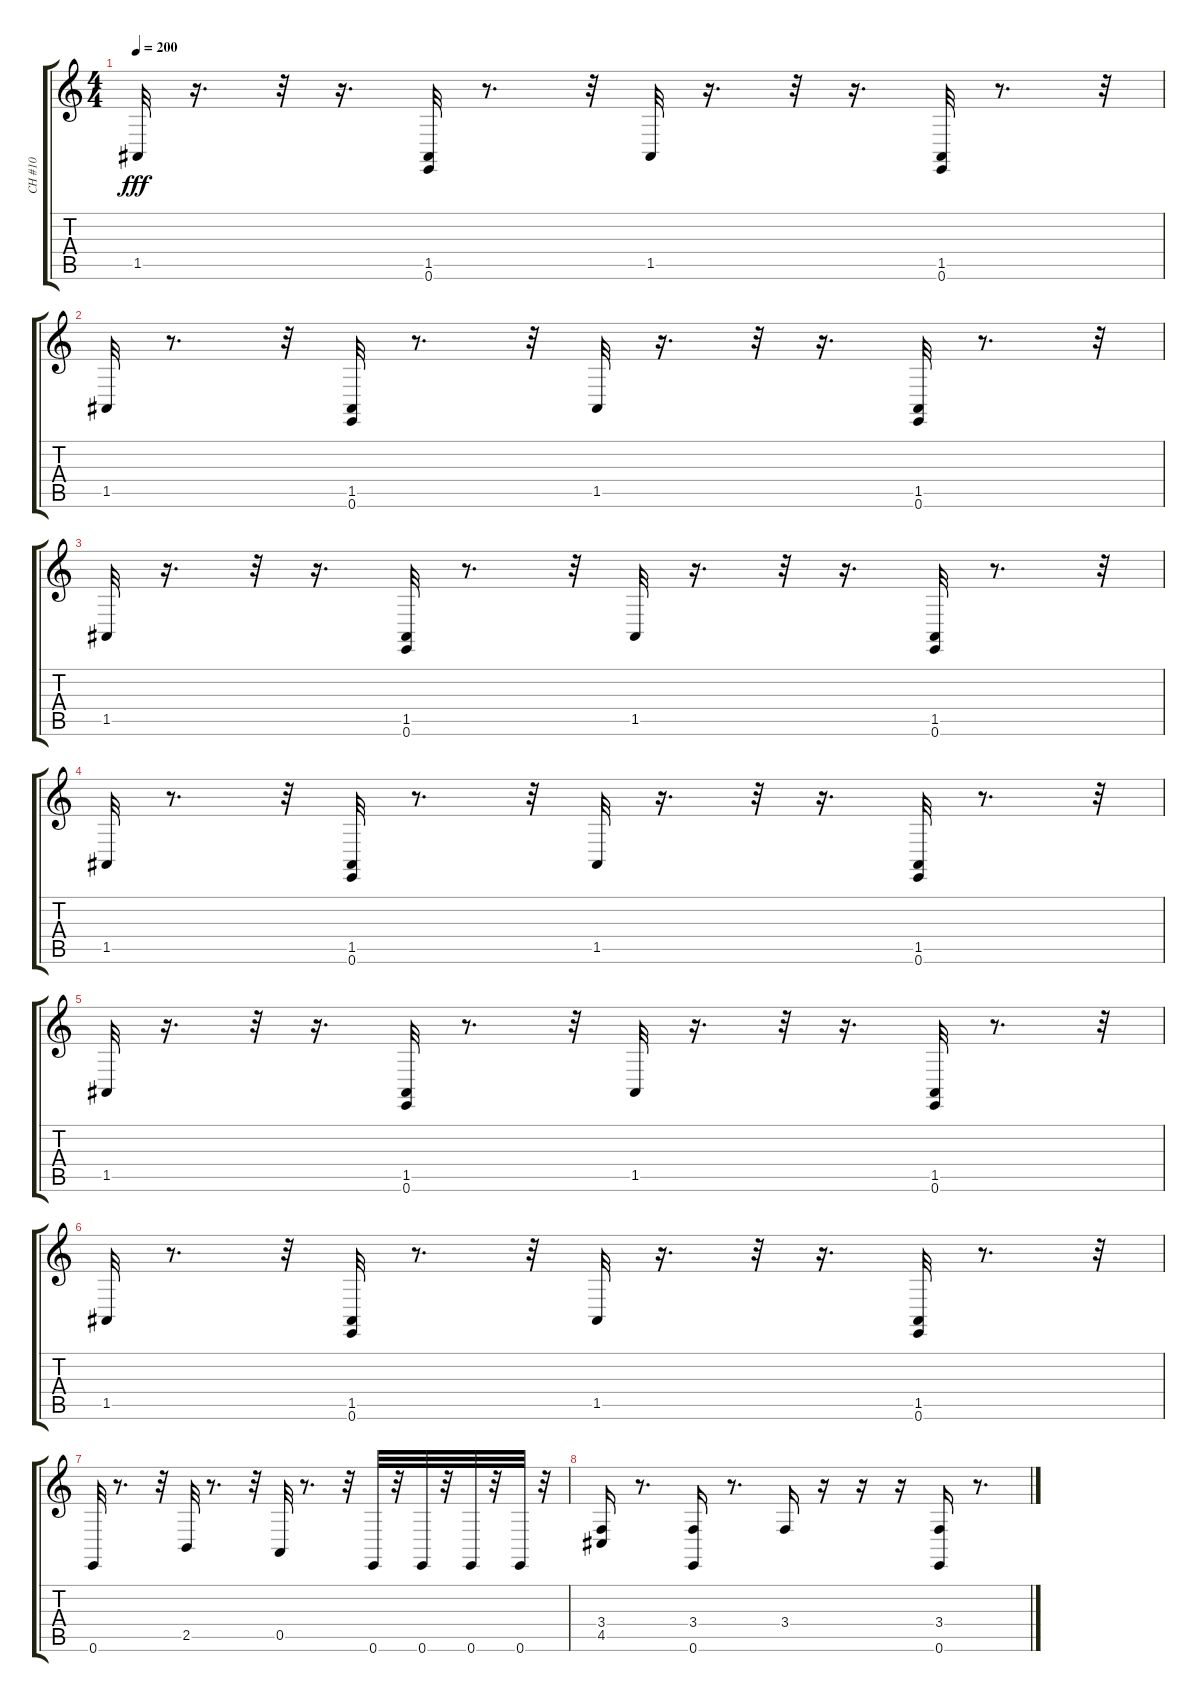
\track ("CH #10" "CH #10") {instrument brightacousticpiano}
\staff {score tabs}
\tuning (E4 B3 G3 D3 A2 E2) {hide}
\ts (4 4)
\tempo 200
\clef g2
\ks c
1.5.32{dy fff} r.16{d} r.32 r.16{d} (1.5 0.6).32 r.8{d} r.32 1.5.32 r.16{d} r.32 r.16{d} (1.5 0.6).32 r.8{d} r.32 |
1.5.32 r.8{d} r.32 (1.5 0.6).32 r.8{d} r.32 1.5.32 r.16{d} r.32 r.16{d} (1.5 0.6).32 r.8{d} r.32 |
1.5.32 r.16{d} r.32 r.16{d} (1.5 0.6).32 r.8{d} r.32 1.5.32 r.16{d} r.32 r.16{d} (1.5 0.6).32 r.8{d} r.32 |
1.5.32 r.8{d} r.32 (1.5 0.6).32 r.8{d} r.32 1.5.32 r.16{d} r.32 r.16{d} (1.5 0.6).32 r.8{d} r.32 |
1.5.32 r.16{d} r.32 r.16{d} (1.5 0.6).32 r.8{d} r.32 1.5.32 r.16{d} r.32 r.16{d} (1.5 0.6).32 r.8{d} r.32 |
1.5.32 r.8{d} r.32 (1.5 0.6).32 r.8{d} r.32 1.5.32 r.16{d} r.32 r.16{d} (1.5 0.6).32 r.8{d} r.32 |
0.6.32 r.8{d} r.32 2.5.32 r.8{d} r.32 0.5.32 r.8{d} r.32 0.6.32 r.32 0.6.32 r.32 0.6.32 r.32 0.6.32 r.32 |
(3.4 4.5).16 r.8{d} (3.4 0.6).16 r.8{d} 3.4.16 r.16 r.16 r.16 (3.4 0.6).16 r.8{d}
